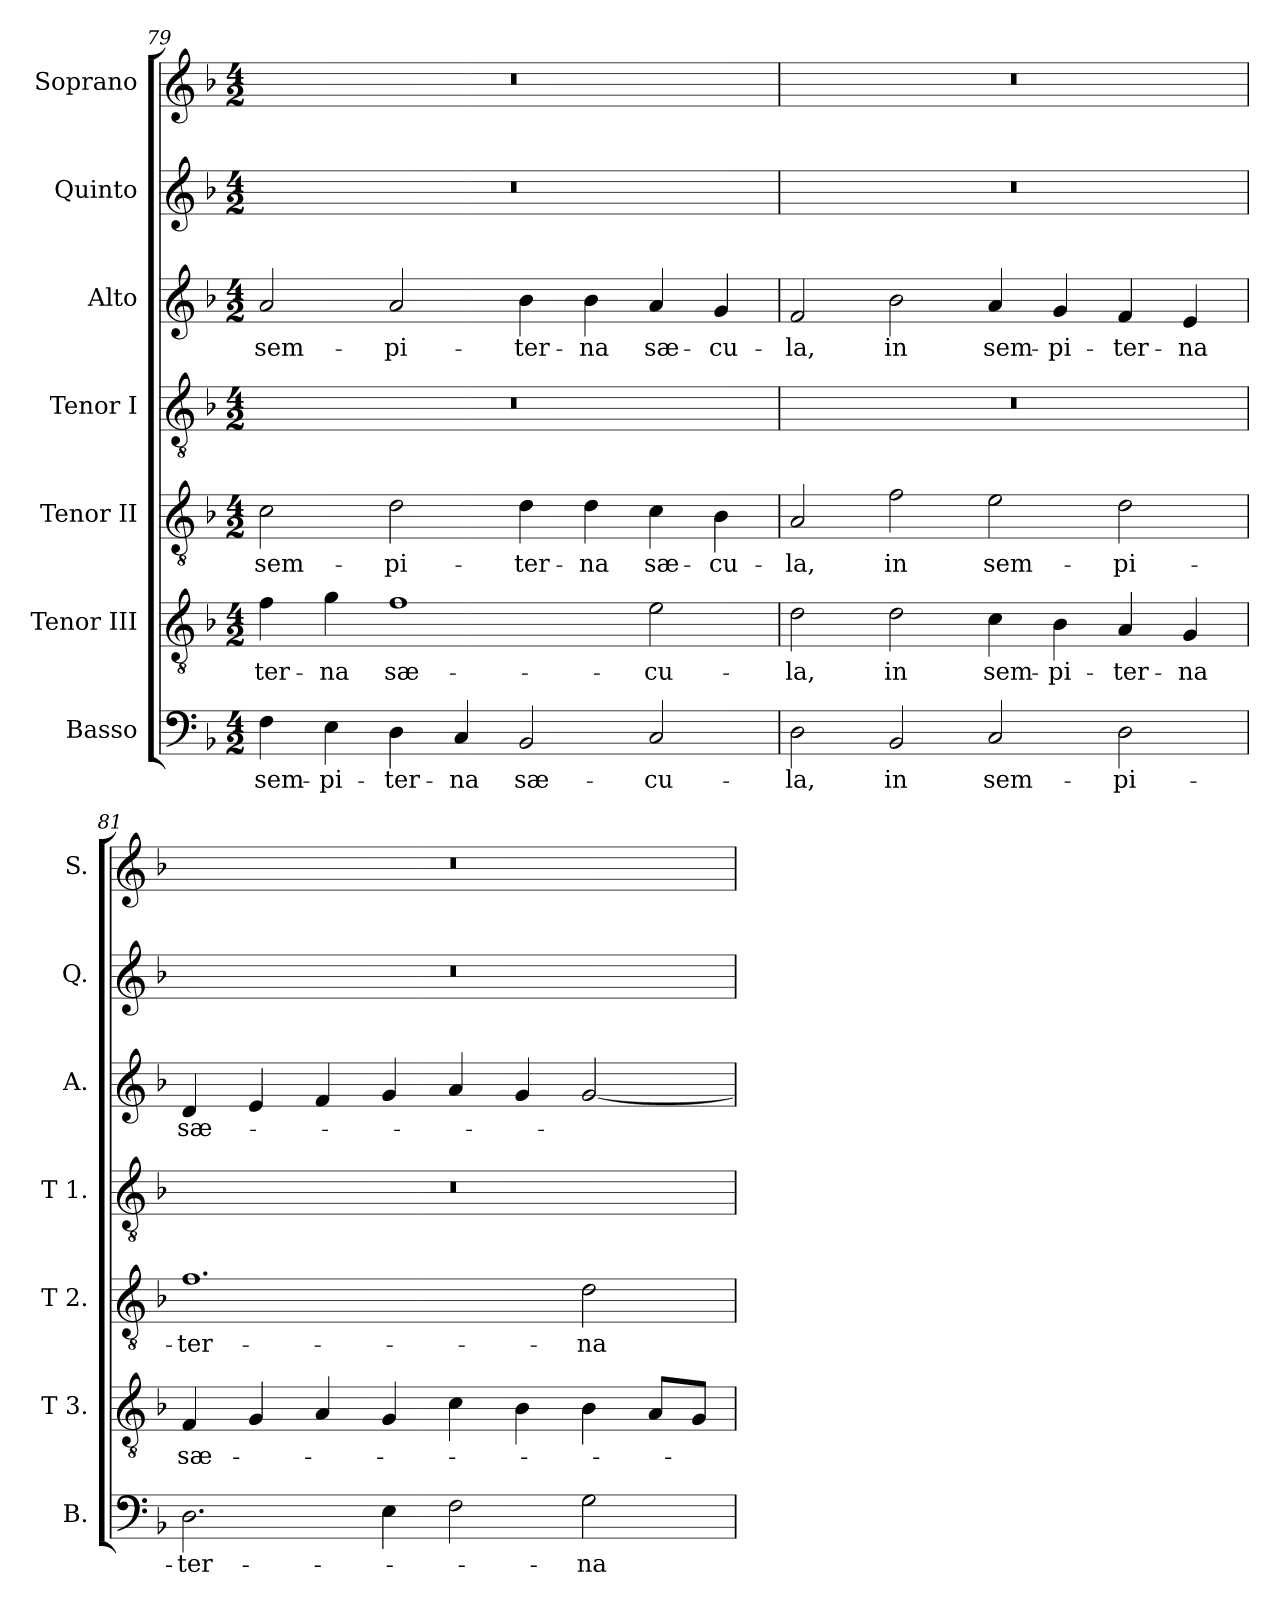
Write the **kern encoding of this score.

**kern	**text	**kern	**text	**kern	**text	**kern	**kern	**text	**kern	**kern
*part7	*part7	*part6	*part6	*part5	*part5	*part4	*part3	*part3	*part2	*part1
*staff7	*staff7	*staff6	*staff6	*staff5	*staff5	*staff4	*staff3	*staff3	*staff2	*staff1
*I"Basso	*	*I"Tenor III	*	*I"Tenor II	*	*I"Tenor I	*I"Alto	*	*I"Quinto	*I"Soprano
*I'B.	*	*I'T 3.	*	*I'T 2.	*	*I'T 1.	*I'A.	*	*I'Q.	*I'S.
*clefF4	*	*clefGv2	*	*clefGv2	*	*clefGv2	*clefG2	*	*clefG2	*clefG2
*	*	*ITrd7c12	*	*ITrd7c12	*	*ITrd7c12	*	*	*	*
*k[b-]	*	*k[b-]	*	*k[b-]	*	*k[b-]	*k[b-]	*	*k[b-]	*k[b-]
*F:	*	*F:	*	*F:	*	*F:	*F:	*	*F:	*F:
*M4/2	*	*M4/2	*	*M4/2	*	*M4/2	*M4/2	*	*M4/2	*M4/2
=79	=79	=79	=79	=79	=79	=79	=79	=79	=79	=79
!	!LO:LY:b:color=#000000	!	!	!	!	!	!	!	!	!
!	!	!	!LO:LY:b:color=#000000	!	!	!	!	!	!	!
!	!	!	!	!	!LO:LY:b:color=#000000	!LO:N:vis=1	!	!	!	!
!	!	!	!	!	!	!	!	!LO:LY:b:color=#000000	!LO:N:vis=1	!LO:N:vis=1
4Fi\	sem-	4Fi\	-ter-	2Ci\	sem-	0r	2ai/	sem-	0r	0r
!	!LO:LY:b:color=#000000	!	!	!	!	!	!	!	!	!
!	!	!	!LO:LY:b:color=#000000	!	!	!	!	!	!	!
4Ei\	-pi-	4Gi\	-na	.	.	.	.	.	.	.
!	!LO:LY:b:color=#000000	!	!	!	!	!	!	!	!	!
!	!	!	!LO:LY:b:color=#000000	!	!	!	!	!	!	!
!	!	!	!	!	!LO:LY:b:color=#000000	!	!	!	!	!
!	!	!	!	!	!	!	!	!LO:LY:b:color=#000000	!	!
4Di\	-ter-	1Fi	sæ-	2Di\	-pi-	.	2ai/	-pi-	.	.
!	!LO:LY:b:color=#000000	!	!	!	!	!	!	!	!	!
4Ci/	-na	.	.	.	.	.	.	.	.	.
!	!LO:LY:b:color=#000000	!	!	!	!	!	!	!	!	!
!	!	!	!	!	!LO:LY:b:color=#000000	!	!	!	!	!
!	!	!	!	!	!	!	!	!LO:LY:b:color=#000000	!	!
2BB-i/	sæ-	.	.	4Di\	-ter-	.	4b-i\	-ter-	.	.
!	!	!	!	!	!LO:LY:b:color=#000000	!	!	!	!	!
!	!	!	!	!	!	!	!	!LO:LY:b:color=#000000	!	!
.	.	.	.	4Di\	-na	.	4b-i\	-na	.	.
!	!LO:LY:b:color=#000000	!	!	!	!	!	!	!	!	!
!	!	!	!LO:LY:b:color=#000000	!	!	!	!	!	!	!
!	!	!	!	!	!LO:LY:b:color=#000000	!	!	!	!	!
!	!	!	!	!	!	!	!	!LO:LY:b:color=#000000	!	!
2Ci/	-cu-	2Ei\	-cu-	4Ci\	sæ-	.	4ai/	sæ-	.	.
!	!	!	!	!	!LO:LY:b:color=#000000	!	!	!	!	!
!	!	!	!	!	!	!	!	!LO:LY:b:color=#000000	!	!
.	.	.	.	4BB-i\	-cu-	.	4gi/	-cu-	.	.
=80	=80	=80	=80	=80	=80	=80	=80	=80	=80	=80
!	!LO:LY:b:color=#000000	!	!	!	!	!	!	!	!	!
!	!	!	!LO:LY:b:color=#000000	!	!	!	!	!	!	!
!	!	!	!	!	!LO:LY:b:color=#000000	!LO:N:vis=1	!	!	!	!
!	!	!	!	!	!	!	!	!LO:LY:b:color=#000000	!LO:N:vis=1	!LO:N:vis=1
2Di\	-la,	2Di\	-la,	2AAi/	-la,	0r	2fi/	-la,	0r	0r
!	!LO:LY:b:color=#000000	!	!	!	!	!	!	!	!	!
!	!	!	!LO:LY:b:color=#000000	!	!	!	!	!	!	!
!	!	!	!	!	!LO:LY:b:color=#000000	!	!	!	!	!
!	!	!	!	!	!	!	!	!LO:LY:b:color=#000000	!	!
2BB-i/	in	2Di\	in	2Fi\	in	.	2b-i\	in	.	.
!	!LO:LY:b:color=#000000	!	!	!	!	!	!	!	!	!
!	!	!	!LO:LY:b:color=#000000	!	!	!	!	!	!	!
!	!	!	!	!	!LO:LY:b:color=#000000	!	!	!	!	!
!	!	!	!	!	!	!	!	!LO:LY:b:color=#000000	!	!
2Ci/	sem-	4Ci\	sem-	2Ei\	sem-	.	4ai/	sem-	.	.
!	!	!	!LO:LY:b:color=#000000	!	!	!	!	!	!	!
!	!	!	!	!	!	!	!	!LO:LY:b:color=#000000	!	!
.	.	4BB-i\	-pi-	.	.	.	4gi/	-pi-	.	.
!	!LO:LY:b:color=#000000	!	!	!	!	!	!	!	!	!
!	!	!	!LO:LY:b:color=#000000	!	!	!	!	!	!	!
!	!	!	!	!	!LO:LY:b:color=#000000	!	!	!	!	!
!	!	!	!	!	!	!	!	!LO:LY:b:color=#000000	!	!
2Di\	-pi-	4AAi/	-ter-	2Di\	-pi-	.	4fi/	-ter-	.	.
!	!	!	!LO:LY:b:color=#000000	!	!	!	!	!	!	!
!	!	!	!	!	!	!	!	!LO:LY:b:color=#000000	!	!
.	.	4GGi/	-na	.	.	.	4ei/	-na	.	.
!!LO:PB:g=z
=81	=81	=81	=81	=81	=81	=81	=81	=81	=81	=81
!	!LO:LY:b:color=#000000	!	!	!	!	!	!	!	!	!
!	!	!	!LO:LY:b:color=#000000	!	!	!	!	!	!	!
!	!	!	!	!	!LO:LY:b:color=#000000	!LO:N:vis=1	!	!	!	!
!	!	!	!	!	!	!	!	!LO:LY:b:color=#000000	!LO:N:vis=1	!LO:N:vis=1
2.Di\	-ter-	4FFi/	sæ-	1.Fi	-ter-	0r	4di/	sæ-	0r	0r
.	.	4GGi/	.	.	.	.	4ei/	.	.	.
.	.	4AAi/	.	.	.	.	4fi/	.	.	.
4Ei\	.	4GGi/	.	.	.	.	4gi/	.	.	.
2Fi\	.	4Ci\	.	.	.	.	4ai/	.	.	.
.	.	4BB-i\	.	.	.	.	4gi/	.	.	.
!	!LO:LY:b:color=#000000	!	!	!	!	!	!	!	!	!
!	!	!	!	!	!LO:LY:b:color=#000000	!	!	!	!	!
2Gi\	-na	4BB-i\	.	2Di\	-na	.	[2gi/	.	.	.
.	.	8AAi/L	.	.	.	.	.	.	.	.
.	.	8GGi/J	.	.	.	.	.	.	.	.
=	=	=	=	=	=	=	=	=	=	=
*-	*-	*-	*-	*-	*-	*-	*-	*-	*-	*-
